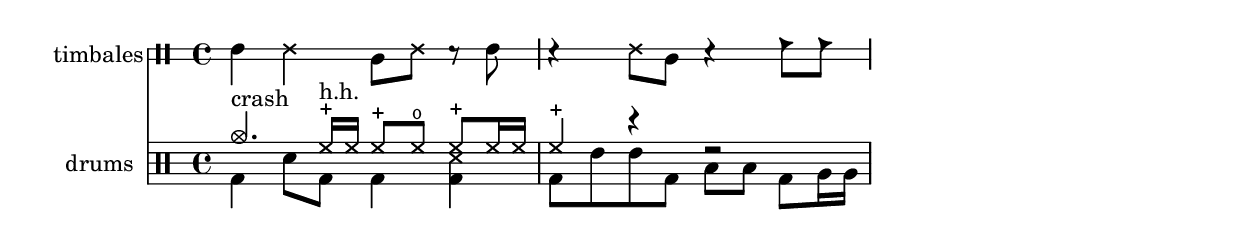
%% Do not edit this file; it is automatically
%% generated from LSR http://lsr.dsi.unimi.it
%% This file is in the public domain.
\version "2.12.2"

\header {
  lsrtags = "rhythms, percussion"

%% Translation of GIT committish: fa19277d20f8ab0397c560eb0e7b814bd804ecec
  texidoces = "
Mediante la utilización de las potentes herramientas preconfiguradas
como la función @code{\\drummode} y el contexto @code{DrumStaff}, la
introducción de partes para percusión es muy fácil: las percusiones se
sitúan en sus propias posiciones de pentagrama (con una clave
especial) y tienen las cabezas correspondientes al instrumento.  Es
posible añadir un símbolo adicional a la percusión o reducir el número
de líneas.

"
  doctitlees = "Escritura de partes de percusión"


%% Translation of GIT committish: 9a65042d49324f2e3dff18c4b0858def81232eea
  texidocfr = "
Grâce à la puissance des outils préconfigurés tels que la fonction
@code{\\drummode} et le contexte @code{DrumStaff}, la saisie de
parties pour percussions est extrêmement simplifiée : chaque composant
d'une batterie trouve sa place sur une portée dédiée (avec une clef
spécifique) et les têtes de note sont spécifiques à chaque élément.
Il est également possible d'affecter un symbole particulier à chaque
élément, tout comme de restreindre le nombre de lignes de la portée.

"

  doctitlefr = "Ajout de parties de batterie"


  texidoc = "
Using the powerful pre-configured tools such as the @code{\\drummode}
function and the @code{DrumStaff} context, inputting drum parts is
quite easy: drums are placed at their own staff positions (with a
special clef symbol) and have note heads according to the drum.
Attaching an extra symbol to the drum or restricting the number of
lines is possible.

"
  doctitle = "Adding drum parts"
} % begin verbatim

drh = \drummode { cymc4.^"crash" hhc16^"h.h." hh hhc8 hho hhc8 hh16 hh hhc4 r4 r2 }
drl = \drummode { bd4 sn8 bd bd4 << bd ss >>  bd8 tommh tommh bd toml toml bd tomfh16 tomfh }
timb = \drummode { timh4 ssh timl8 ssh r timh r4 ssh8 timl r4 cb8 cb }

\score {
  <<
    \new DrumStaff \with {
      drumStyleTable = #timbales-style
      \override StaffSymbol #'line-count = #2
      \override BarLine #'bar-size = #2
    } <<
      \set Staff.instrumentName = #"timbales"
      \timb
    >>
    \new DrumStaff <<
      \set Staff.instrumentName = #"drums"
      \new DrumVoice { \stemUp \drh }
      \new DrumVoice { \stemDown \drl }
    >>
  >>
  \layout { }
  \midi {
    \context {
      \Score
      tempoWholesPerMinute = #(ly:make-moment 120 4)
    }
  }
}

